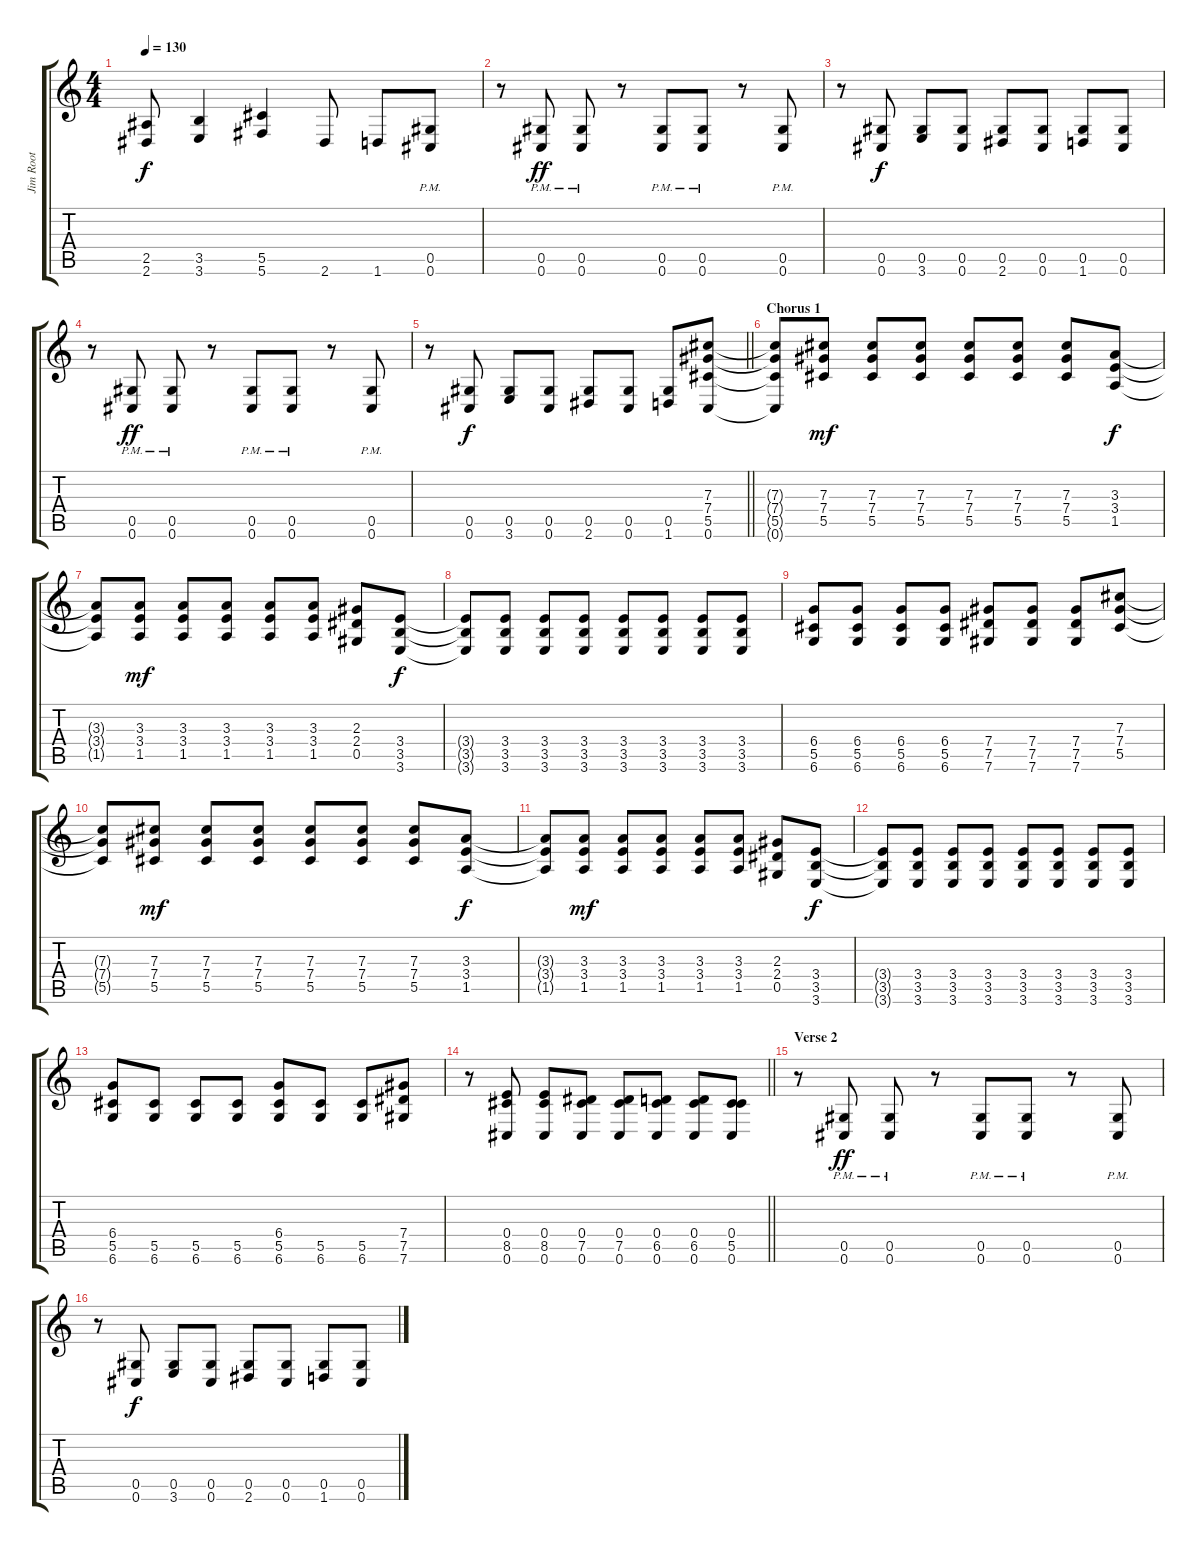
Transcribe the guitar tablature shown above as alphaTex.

\track ("Jim Root" "Jim Root") {instrument distortionguitar}
\staff {score tabs}
\tuning (Eb4 Bb3 Gb3 Db3 Ab2 Db2) {hide}
\ts (4 4)
\tempo 130
\clef g2
\ks c
(2.5{t} 2.6{t}).8{dy f} (3.5 3.6).4 (5.5 5.6).4 2.6.8 1.6.8 (0.5{pm} 0.6{pm}).8 |
r.8 (0.5{pm} 0.6{pm}).8{dy ff} (0.5{pm} 0.6{pm}).8 r.8 (0.5{pm} 0.6{pm}).8 (0.5{pm} 0.6{pm}).8 r.8 (0.5{pm} 0.6{pm}).8 |
r.8 (0.5 0.6).8{dy f} (0.5 3.6).8 (0.5 0.6).8 (0.5 2.6).8 (0.5 0.6).8 (0.5 1.6).8 (0.5 0.6).8 |
r.8 (0.5{pm} 0.6{pm}).8{dy ff} (0.5{pm} 0.6{pm}).8 r.8 (0.5{pm} 0.6{pm}).8 (0.5{pm} 0.6{pm}).8 r.8 (0.5{pm} 0.6{pm}).8 |
\barLineRight lightlight
r.8 (0.5 0.6).8{dy f} (0.5 3.6).8 (0.5 0.6).8 (0.5 2.6).8 (0.5 0.6).8 (0.5 1.6).8 (7.3 7.4 5.5 0.6).8 |
\section ("" "Chorus 1")
(7.3{t} 7.4{t} 5.5{t} 0.6{t}).8 (7.3 7.4 5.5).8{dy mf} (7.3 7.4 5.5).8 (7.3 7.4 5.5).8 (7.3 7.4 5.5).8 (7.3 7.4 5.5).8 (7.3 7.4 5.5).8 (3.3 3.4 1.5).8{dy f} |
(3.3{t} 3.4{t} 1.5{t}).8 (3.3 3.4 1.5).8{dy mf} (3.3 3.4 1.5).8 (3.3 3.4 1.5).8 (3.3 3.4 1.5).8 (3.3 3.4 1.5).8 (2.3 2.4 0.5).8 (3.4 3.5 3.6).8{dy f} |
(3.4{t} 3.5{t} 3.6{t}).8 (3.4 3.5 3.6).8 (3.4 3.5 3.6).8 (3.4 3.5 3.6).8 (3.4 3.5 3.6).8 (3.4 3.5 3.6).8 (3.4 3.5 3.6).8 (3.4 3.5 3.6).8 |
(6.4 5.5 6.6).8 (6.4 5.5 6.6).8 (6.4 5.5 6.6).8 (6.4 5.5 6.6).8 (7.4 7.5 7.6).8 (7.4 7.5 7.6).8 (7.4 7.5 7.6).8 (7.3 7.4 5.5).8 |
(7.3{t} 7.4{t} 5.5{t}).8 (7.3 7.4 5.5).8{dy mf} (7.3 7.4 5.5).8 (7.3 7.4 5.5).8 (7.3 7.4 5.5).8 (7.3 7.4 5.5).8 (7.3 7.4 5.5).8 (3.3 3.4 1.5).8{dy f} |
(3.3{t} 3.4{t} 1.5{t}).8 (3.3 3.4 1.5).8{dy mf} (3.3 3.4 1.5).8 (3.3 3.4 1.5).8 (3.3 3.4 1.5).8 (3.3 3.4 1.5).8 (2.3 2.4 0.5).8 (3.4 3.5 3.6).8{dy f} |
(3.4{t} 3.5{t} 3.6{t}).8 (3.4 3.5 3.6).8 (3.4 3.5 3.6).8 (3.4 3.5 3.6).8 (3.4 3.5 3.6).8 (3.4 3.5 3.6).8 (3.4 3.5 3.6).8 (3.4 3.5 3.6).8 |
(6.4 5.5 6.6).8 (5.5 6.6).8 (5.5 6.6).8 (5.5 6.6).8 (6.4 5.5 6.6).8 (5.5 6.6).8 (5.5 6.6).8 (7.4 7.5 7.6).8 |
\barLineRight lightlight
r.8 (0.4 8.5 0.6).8 (0.4 8.5 0.6).8 (0.4 7.5 0.6).8 (0.4 7.5 0.6).8 (0.4 6.5 0.6).8 (0.4 6.5 0.6).8 (0.4 5.5 0.6).8 |
\section ("" "Verse 2")
r.8 (0.5{pm} 0.6{pm}).8{dy ff} (0.5{pm} 0.6{pm}).8 r.8 (0.5{pm} 0.6{pm}).8 (0.5{pm} 0.6{pm}).8 r.8 (0.5{pm} 0.6{pm}).8 |
r.8 (0.5 0.6).8{dy f} (0.5 3.6).8 (0.5 0.6).8 (0.5 2.6).8 (0.5 0.6).8 (0.5 1.6).8 (0.5 0.6).8
